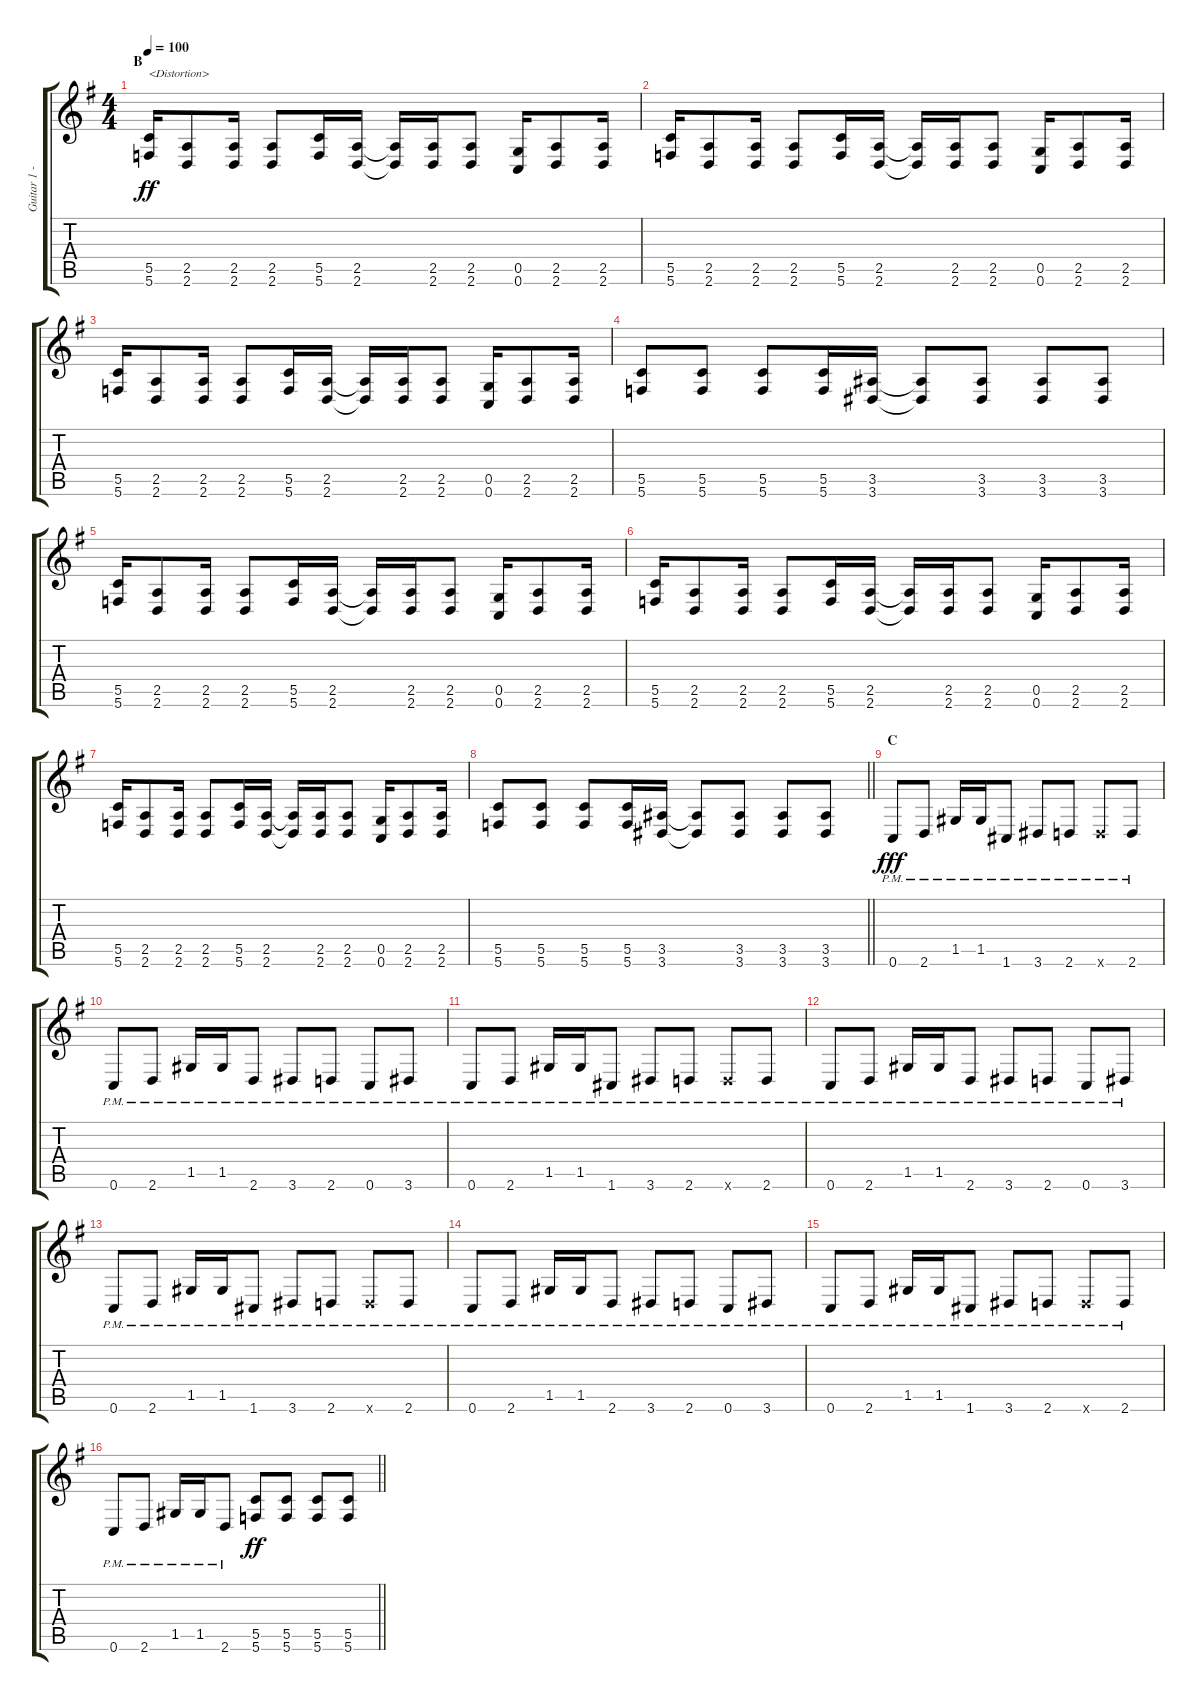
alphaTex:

\track ("Guitar 1 - Uruha" "Guitar 1 -") {instrument distortionguitar}
\staff {score tabs}
\tuning (D4 A3 F3 C3 G2 C2) {hide}
\ts (4 4)
\section ("" "B")
\tempo 100
\clef g2
\ks g
(5.5 5.6).16{txt "<Distortion>" dy ff instrument distortionguitar} (2.5 2.6).8 (2.5 2.6).16 (2.5 2.6).8 (5.5 5.6).16 (2.5 2.6).16 (2.5{t} 2.6{t}).16 (2.5 2.6).16 (2.5 2.6).8 (0.5 0.6).16 (2.5 2.6).8 (2.5 2.6).16 |
(5.5 5.6).16 (2.5 2.6).8 (2.5 2.6).16 (2.5 2.6).8 (5.5 5.6).16 (2.5 2.6).16 (2.5{t} 2.6{t}).16 (2.5 2.6).16 (2.5 2.6).8 (0.5 0.6).16 (2.5 2.6).8 (2.5 2.6).16 |
(5.5 5.6).16 (2.5 2.6).8 (2.5 2.6).16 (2.5 2.6).8 (5.5 5.6).16 (2.5 2.6).16 (2.5{t} 2.6{t}).16 (2.5 2.6).16 (2.5 2.6).8 (0.5 0.6).16 (2.5 2.6).8 (2.5 2.6).16 |
(5.5 5.6).8 (5.5 5.6).8 (5.5 5.6).8 (5.5 5.6).16 (3.5 3.6).16 (3.5{t} 3.6{t}).8 (3.5 3.6).8 (3.5 3.6).8 (3.5 3.6).8 |
(5.5 5.6).16 (2.5 2.6).8 (2.5 2.6).16 (2.5 2.6).8 (5.5 5.6).16 (2.5 2.6).16 (2.5{t} 2.6{t}).16 (2.5 2.6).16 (2.5 2.6).8 (0.5 0.6).16 (2.5 2.6).8 (2.5 2.6).16 |
(5.5 5.6).16 (2.5 2.6).8 (2.5 2.6).16 (2.5 2.6).8 (5.5 5.6).16 (2.5 2.6).16 (2.5{t} 2.6{t}).16 (2.5 2.6).16 (2.5 2.6).8 (0.5 0.6).16 (2.5 2.6).8 (2.5 2.6).16 |
(5.5 5.6).16 (2.5 2.6).8 (2.5 2.6).16 (2.5 2.6).8 (5.5 5.6).16 (2.5 2.6).16 (2.5{t} 2.6{t}).16 (2.5 2.6).16 (2.5 2.6).8 (0.5 0.6).16 (2.5 2.6).8 (2.5 2.6).16 |
\barLineRight lightlight
(5.5 5.6).8 (5.5 5.6).8 (5.5 5.6).8 (5.5 5.6).16 (3.5 3.6).16 (3.5{t} 3.6{t}).8 (3.5 3.6).8 (3.5 3.6).8 (3.5 3.6).8 |
\section ("" "C")
0.6{pm}.8{dy fff} 2.6{pm}.8 1.5{pm}.16 1.5{pm}.16 1.6{pm}.8 3.6{pm}.8 2.6{pm}.8 2.6{pm x}.8 2.6{pm}.8 |
0.6{pm}.8 2.6{pm}.8 1.5{pm}.16 1.5{pm}.16 2.6{pm}.8 3.6{pm}.8 2.6{pm}.8 0.6{pm}.8 3.6{pm}.8 |
0.6{pm}.8 2.6{pm}.8 1.5{pm}.16 1.5{pm}.16 1.6{pm}.8 3.6{pm}.8 2.6{pm}.8 2.6{pm x}.8 2.6{pm}.8 |
0.6{pm}.8 2.6{pm}.8 1.5{pm}.16 1.5{pm}.16 2.6{pm}.8 3.6{pm}.8 2.6{pm}.8 0.6{pm}.8 3.6{pm}.8 |
0.6{pm}.8 2.6{pm}.8 1.5{pm}.16 1.5{pm}.16 1.6{pm}.8 3.6{pm}.8 2.6{pm}.8 2.6{pm x}.8 2.6{pm}.8 |
0.6{pm}.8 2.6{pm}.8 1.5{pm}.16 1.5{pm}.16 2.6{pm}.8 3.6{pm}.8 2.6{pm}.8 0.6{pm}.8 3.6{pm}.8 |
0.6{pm}.8 2.6{pm}.8 1.5{pm}.16 1.5{pm}.16 1.6{pm}.8 3.6{pm}.8 2.6{pm}.8 2.6{pm x}.8 2.6{pm}.8 |
\barLineRight lightlight
0.6{pm}.8 2.6{pm}.8 1.5{pm}.16 1.5{pm}.16 2.6{pm}.8 (5.5 5.6).8{dy ff} (5.5 5.6).8 (5.5 5.6).8 (5.5 5.6).8
